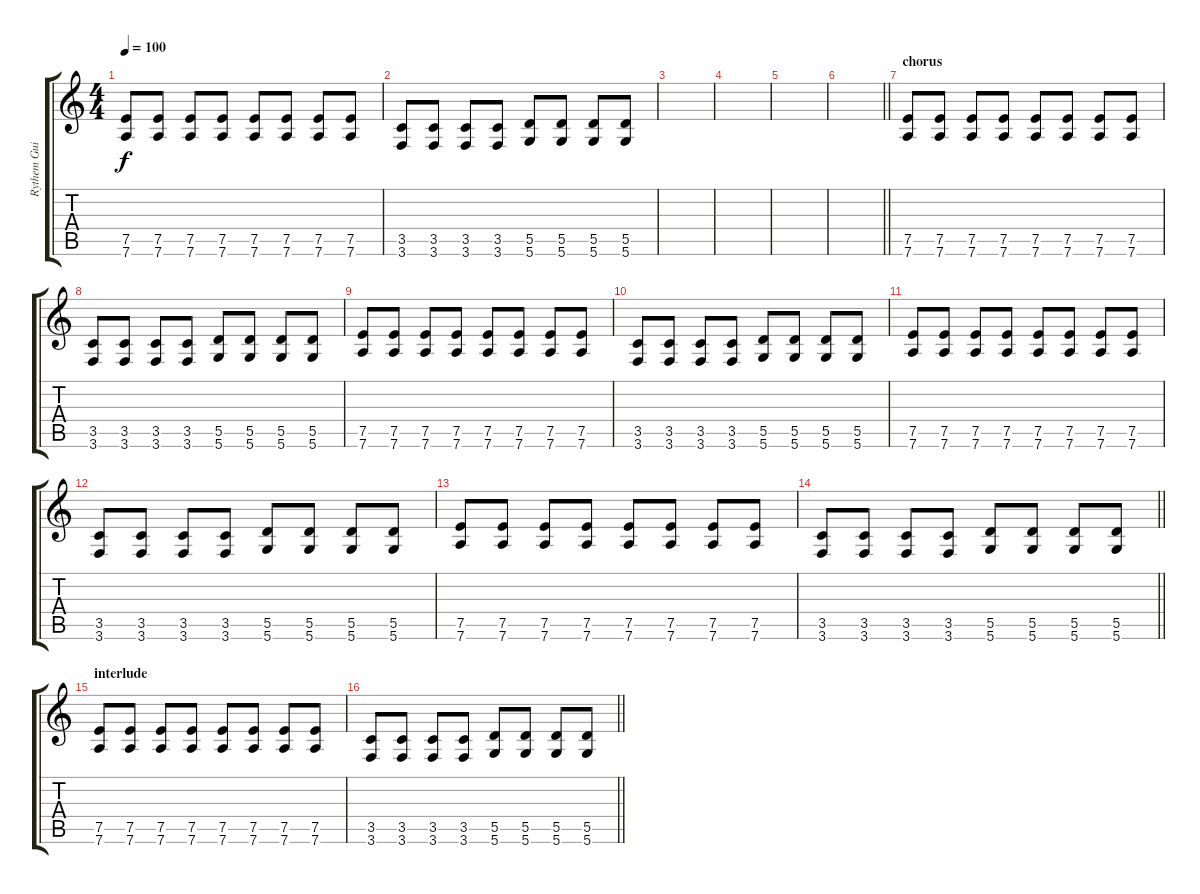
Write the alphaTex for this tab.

\track ("Rythem Guitar" "Rythem Gui") {instrument distortionguitar}
\staff {score tabs}
\tuning (E4 B3 G3 D3 A2 D2) {hide}
\ts (4 4)
\tempo 100
\clef g2
\ks c
(7.5 7.6).8{dy f} (7.5 7.6).8 (7.5 7.6).8 (7.5 7.6).8 (7.5 7.6).8 (7.5 7.6).8 (7.5 7.6).8 (7.5 7.6).8 |
(3.5 3.6).8 (3.5 3.6).8 (3.5 3.6).8 (3.5 3.6).8 (5.5 5.6).8 (5.5 5.6).8 (5.5 5.6).8 (5.5 5.6).8 |
|
|
|
\barLineRight lightlight
|
\section ("" "chorus")
(7.5 7.6).8 (7.5 7.6).8 (7.5 7.6).8 (7.5 7.6).8 (7.5 7.6).8 (7.5 7.6).8 (7.5 7.6).8 (7.5 7.6).8 |
(3.5 3.6).8 (3.5 3.6).8 (3.5 3.6).8 (3.5 3.6).8 (5.5 5.6).8 (5.5 5.6).8 (5.5 5.6).8 (5.5 5.6).8 |
(7.5 7.6).8 (7.5 7.6).8 (7.5 7.6).8 (7.5 7.6).8 (7.5 7.6).8 (7.5 7.6).8 (7.5 7.6).8 (7.5 7.6).8 |
(3.5 3.6).8 (3.5 3.6).8 (3.5 3.6).8 (3.5 3.6).8 (5.5 5.6).8 (5.5 5.6).8 (5.5 5.6).8 (5.5 5.6).8 |
(7.5 7.6).8 (7.5 7.6).8 (7.5 7.6).8 (7.5 7.6).8 (7.5 7.6).8 (7.5 7.6).8 (7.5 7.6).8 (7.5 7.6).8 |
(3.5 3.6).8 (3.5 3.6).8 (3.5 3.6).8 (3.5 3.6).8 (5.5 5.6).8 (5.5 5.6).8 (5.5 5.6).8 (5.5 5.6).8 |
(7.5 7.6).8 (7.5 7.6).8 (7.5 7.6).8 (7.5 7.6).8 (7.5 7.6).8 (7.5 7.6).8 (7.5 7.6).8 (7.5 7.6).8 |
\barLineRight lightlight
(3.5 3.6).8 (3.5 3.6).8 (3.5 3.6).8 (3.5 3.6).8 (5.5 5.6).8 (5.5 5.6).8 (5.5 5.6).8 (5.5 5.6).8 |
\section ("" "interlude")
(7.5 7.6).8 (7.5 7.6).8 (7.5 7.6).8 (7.5 7.6).8 (7.5 7.6).8 (7.5 7.6).8 (7.5 7.6).8 (7.5 7.6).8 |
\barLineRight lightlight
(3.5 3.6).8 (3.5 3.6).8 (3.5 3.6).8 (3.5 3.6).8 (5.5 5.6).8 (5.5 5.6).8 (5.5 5.6).8 (5.5 5.6).8
